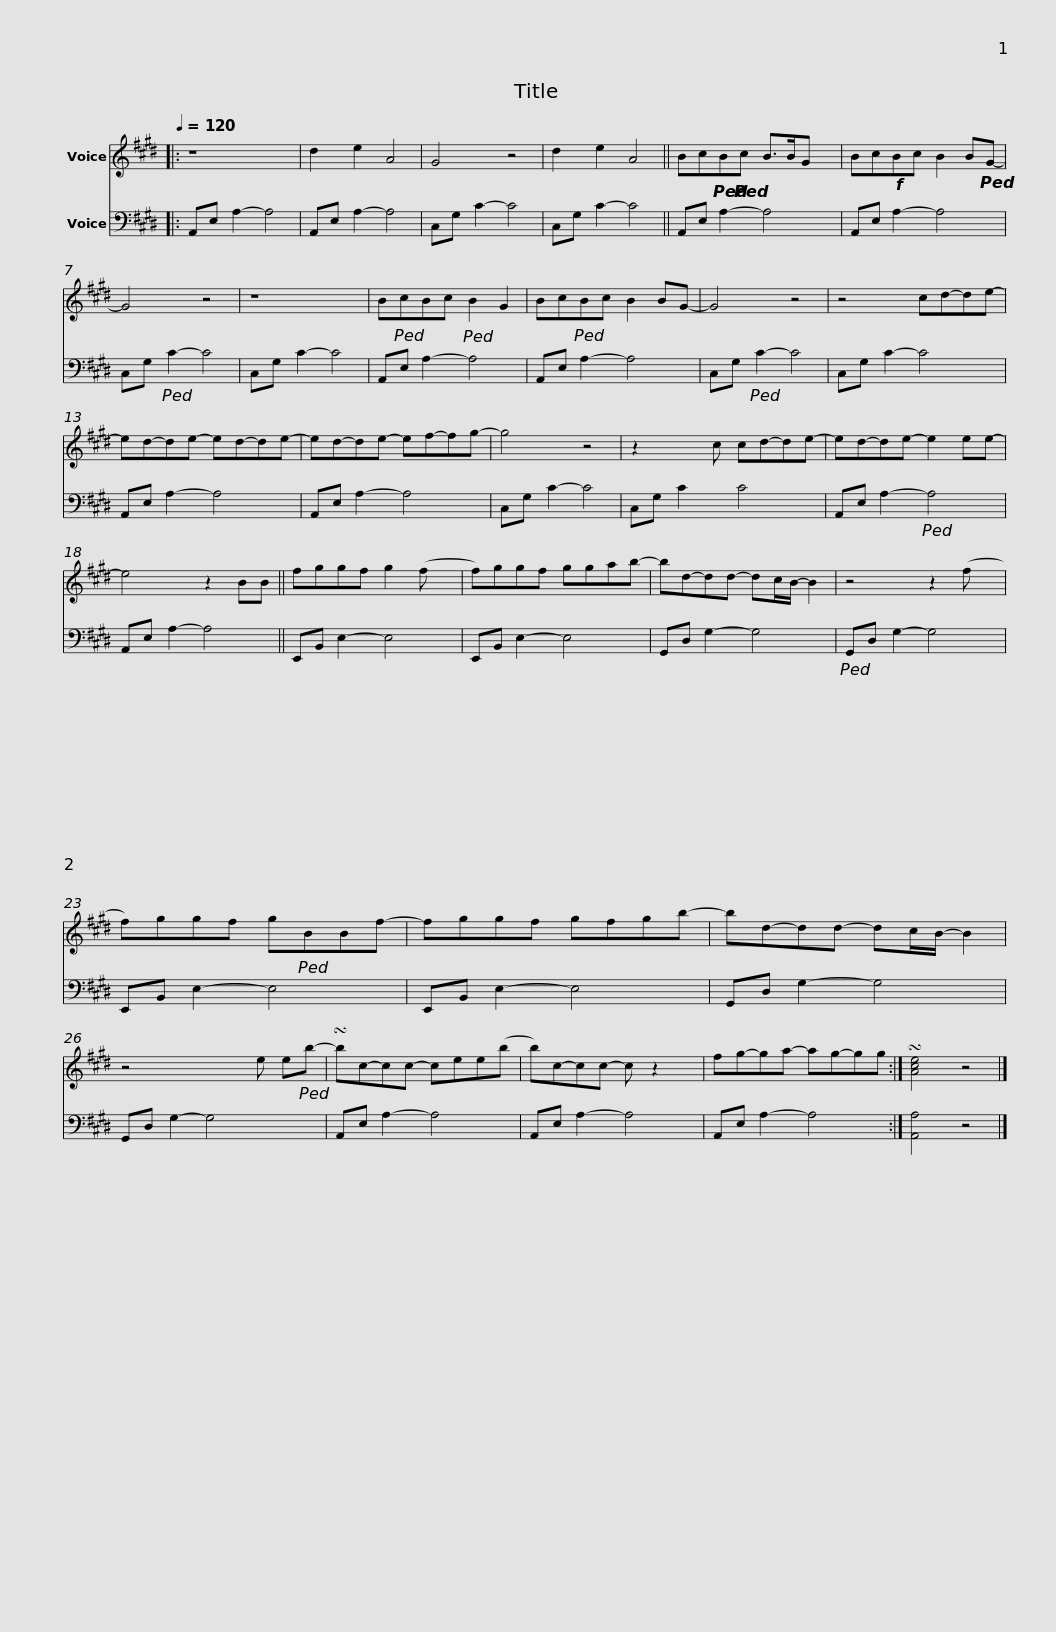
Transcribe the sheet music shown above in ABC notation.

X:1
%%score 1 2
L:1/8
Q:1/4=120
M:none
I:linebreak $
K:E
V:1 treble
V:2 bass
V:1
|: z8 | d2 e2 A4 | G4 z4 | d2 e2 A4 ||$ Bc!ped!B!ped!c B>BG x | %5
 Bc!f!Bc B2 B!ped!G- | G4 z4 | z8 |$ B!ped!cBc!ped! B2 G2 | Bc!ped!Bc B2 BG- | %10
 G4 z4 |$ z4 cd-de- | ed-de- ed-de- | ed-de- ef-fg- | g4 z4 |$ %15
 z2 x2 c cd-de- | ed-de- e2 ee- | e4 z2 BB || fggf g2 (f x |$ f)ggf ggab- | %20
 bd-dd- dc/B/- B2 | z4 z2 (f x |$ f)ggf g!ped!BBf- | fggf gfgb- | bd-dd- dc/B/- B2 |$ %25
 z4 x4 e e!ped!b- | !turn!bc-cc- cee(b |$ b)c-cc- c z2 x | fg-ga- ag-gg :| !turn![Ace]4 z4 |] %30
V:2
|: A,,E, A,2- A,4 | A,,E, A,2- A,4 | C,G, C2- C4 | C,G, C2- C4 ||$ A,,E, A,2- A,4 | %5
 A,,E, A,2- A,4 | C,G,!ped! C2- C4 | C,G, C2- C4 |$ A,,E, A,2- A,4 | A,,E, A,2- A,4 | %10
 C,G,!ped! C2- C4 |$ C,G, C2- C4 | A,,E, A,2- A,4 | A,,E, A,2- A,4 | C,G, C2- C4 |$ %15
 C,G, C2- x C4 | A,,E, A,2-!ped! A,4 | A,,E, A,2- A,4 || E,,B,, E,2- E,4 |$ E,,B,, E,2- E,4 | %20
 G,,D, G,2- G,4 |!ped! G,,D, G,2- G,4 |$ E,,B,, E,2- E,4 | E,,B,, E,2- E,4 | G,,D, G,2- G,4 |$ %25
 G,,D, G,2- G,4 x3 | A,,E, A,2- A,4 |$ A,,E, A,2- A,4 | A,,E, A,2- A,4 :| [A,,A,]4 z4 |] %30
